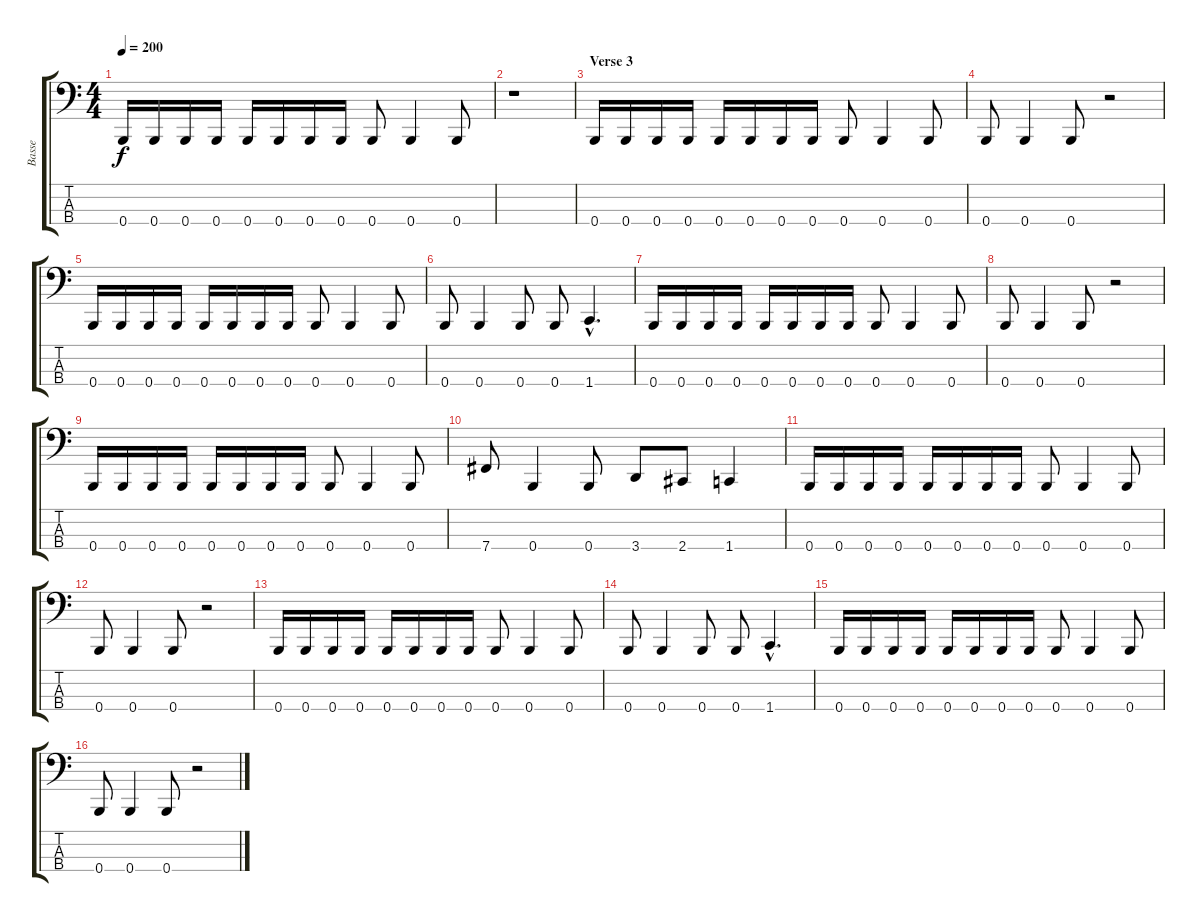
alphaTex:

\track ("Basse" "Basse") {instrument electricbasspick}
\staff {score tabs}
\tuning (E2 B1 Gb1 B0) {hide}
\ts (4 4)
\tempo 200
\clef f4
\ks c
0.4.16{dy f} 0.4.16 0.4.16 0.4.16 0.4.16 0.4.16 0.4.16 0.4.16 0.4.8 0.4.4 0.4.8 |
r.1 |
\section ("" "Verse 3")
0.4.16 0.4.16 0.4.16 0.4.16 0.4.16 0.4.16 0.4.16 0.4.16 0.4.8 0.4.4 0.4.8 |
0.4.8 0.4.4 0.4.8 r.2 |
0.4.16 0.4.16 0.4.16 0.4.16 0.4.16 0.4.16 0.4.16 0.4.16 0.4.8 0.4.4 0.4.8 |
0.4.8 0.4.4 0.4.8 0.4.8 1.4{hac}.4{d} |
0.4.16 0.4.16 0.4.16 0.4.16 0.4.16 0.4.16 0.4.16 0.4.16 0.4.8 0.4.4 0.4.8 |
0.4.8 0.4.4 0.4.8 r.2 |
0.4.16 0.4.16 0.4.16 0.4.16 0.4.16 0.4.16 0.4.16 0.4.16 0.4.8 0.4.4 0.4.8 |
7.4.8 0.4.4 0.4.8 3.4.8 2.4.8 1.4.4 |
0.4.16 0.4.16 0.4.16 0.4.16 0.4.16 0.4.16 0.4.16 0.4.16 0.4.8 0.4.4 0.4.8 |
0.4.8 0.4.4 0.4.8 r.2 |
0.4.16 0.4.16 0.4.16 0.4.16 0.4.16 0.4.16 0.4.16 0.4.16 0.4.8 0.4.4 0.4.8 |
0.4.8 0.4.4 0.4.8 0.4.8 1.4{hac}.4{d} |
0.4.16 0.4.16 0.4.16 0.4.16 0.4.16 0.4.16 0.4.16 0.4.16 0.4.8 0.4.4 0.4.8 |
0.4.8 0.4.4 0.4.8 r.2
